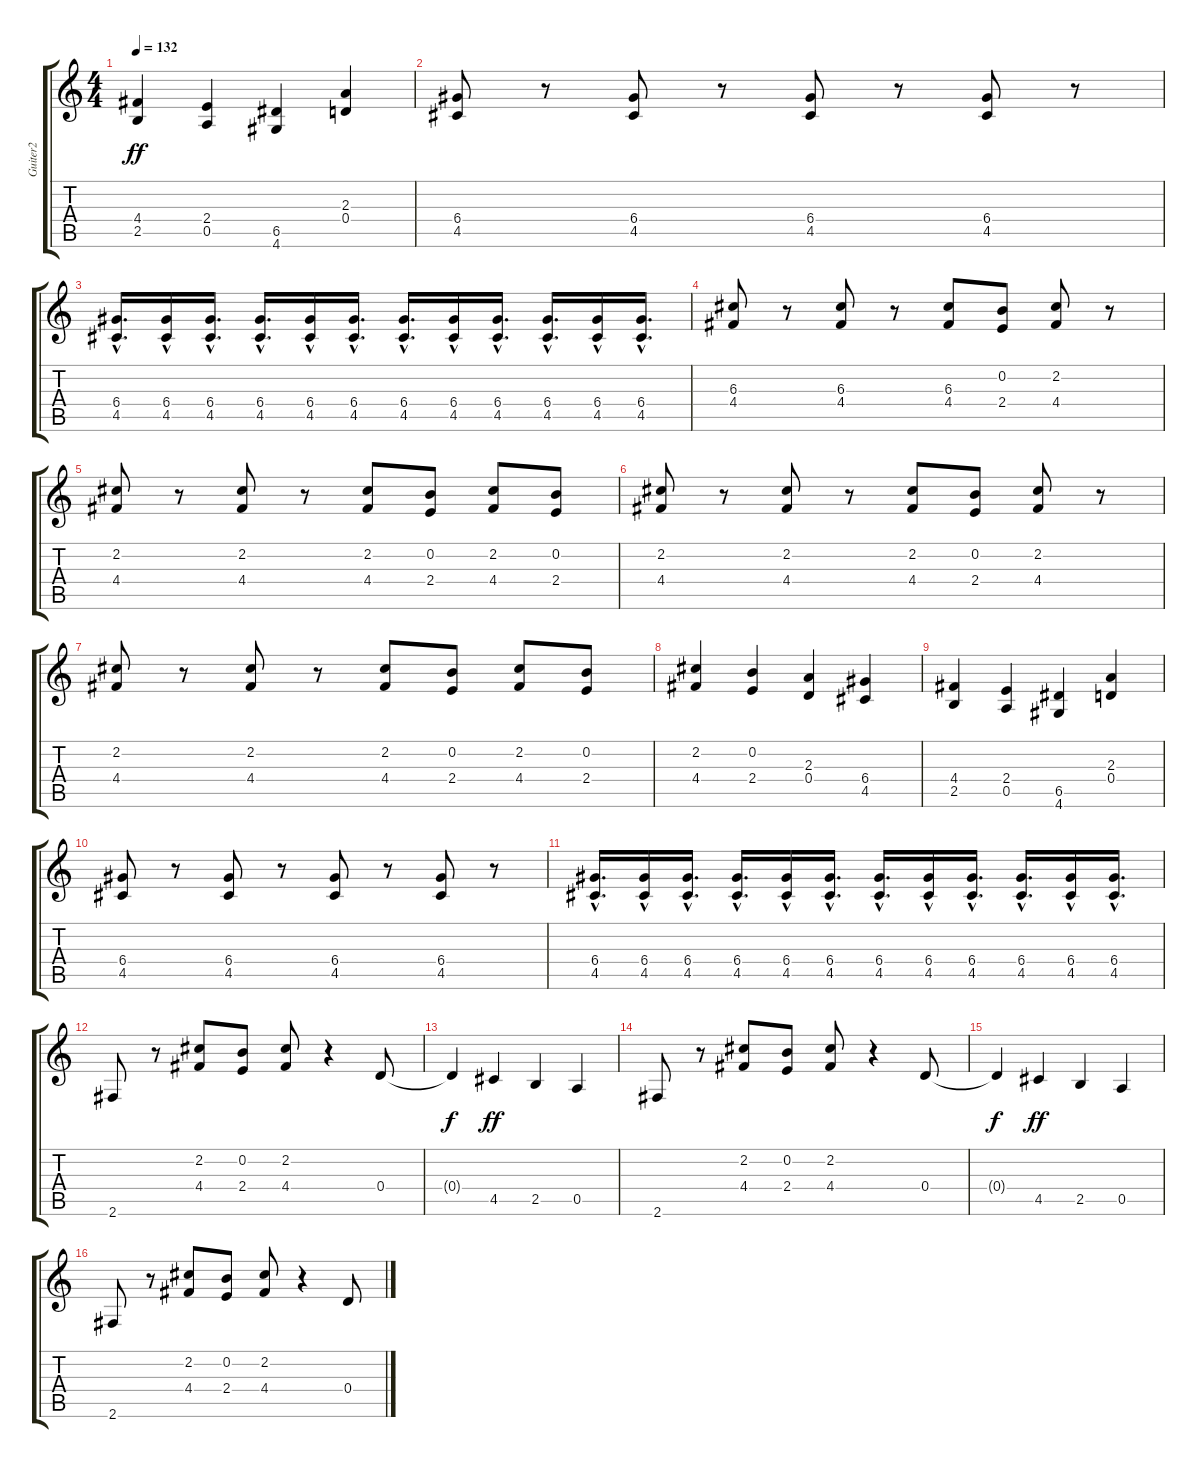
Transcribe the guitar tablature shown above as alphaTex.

\track ("Guiter2" "Guiter2") {instrument overdrivenguitar}
\staff {score tabs}
\tuning (E4 B3 G3 D3 A2 E2) {hide}
\ts (4 4)
\tempo 132
\clef g2
\ks c
(4.4 2.5).4{dy ff} (2.4 0.5).4 (6.5 4.6).4 (2.3 0.4).4 |
(6.4 4.5).8 r.8 (6.4 4.5).8 r.8 (6.4 4.5).8 r.8 (6.4 4.5).8 r.8 |
(6.4{hac} 4.5{hac}).16{d} (6.4{hac} 4.5{hac}).16 (6.4{hac} 4.5{hac}).16{d} (6.4{hac} 4.5{hac}).16{d} (6.4{hac} 4.5{hac}).16 (6.4{hac} 4.5{hac}).16{d} (6.4{hac} 4.5{hac}).16{d} (6.4{hac} 4.5{hac}).16 (6.4{hac} 4.5{hac}).16{d} (6.4{hac} 4.5{hac}).16{d} (6.4{hac} 4.5{hac}).16 (6.4{hac} 4.5{hac}).16{d} |
(6.3 4.4).8 r.8 (6.3 4.4).8 r.8 (6.3 4.4).8 (0.2 2.4).8 (2.2 4.4).8 r.8 |
(2.2 4.4).8 r.8 (2.2 4.4).8 r.8 (2.2 4.4).8 (0.2 2.4).8 (2.2 4.4).8 (0.2 2.4).8 |
(2.2 4.4).8 r.8 (2.2 4.4).8 r.8 (2.2 4.4).8 (0.2 2.4).8 (2.2 4.4).8 r.8 |
(2.2 4.4).8 r.8 (2.2 4.4).8 r.8 (2.2 4.4).8 (0.2 2.4).8 (2.2 4.4).8 (0.2 2.4).8 |
(2.2 4.4).4 (0.2 2.4).4 (2.3 0.4).4 (6.4 4.5).4 |
(4.4 2.5).4 (2.4 0.5).4 (6.5 4.6).4 (2.3 0.4).4 |
(6.4 4.5).8 r.8 (6.4 4.5).8 r.8 (6.4 4.5).8 r.8 (6.4 4.5).8 r.8 |
(6.4{hac} 4.5{hac}).16{d} (6.4{hac} 4.5{hac}).16 (6.4{hac} 4.5{hac}).16{d} (6.4{hac} 4.5{hac}).16{d} (6.4{hac} 4.5{hac}).16 (6.4{hac} 4.5{hac}).16{d} (6.4{hac} 4.5{hac}).16{d} (6.4{hac} 4.5{hac}).16 (6.4{hac} 4.5{hac}).16{d} (6.4{hac} 4.5{hac}).16{d} (6.4{hac} 4.5{hac}).16 (6.4{hac} 4.5{hac}).16{d} |
2.6.8 r.8 (2.2 4.4).8 (0.2 2.4).8 (2.2 4.4).8 r.4 0.4.8 |
0.4{t}.4{dy f} 4.5.4{dy ff} 2.5.4 0.5.4 |
2.6.8 r.8 (2.2 4.4).8 (0.2 2.4).8 (2.2 4.4).8 r.4 0.4.8 |
0.4{t}.4{dy f} 4.5.4{dy ff} 2.5.4 0.5.4 |
2.6.8 r.8 (2.2 4.4).8 (0.2 2.4).8 (2.2 4.4).8 r.4 0.4.8
